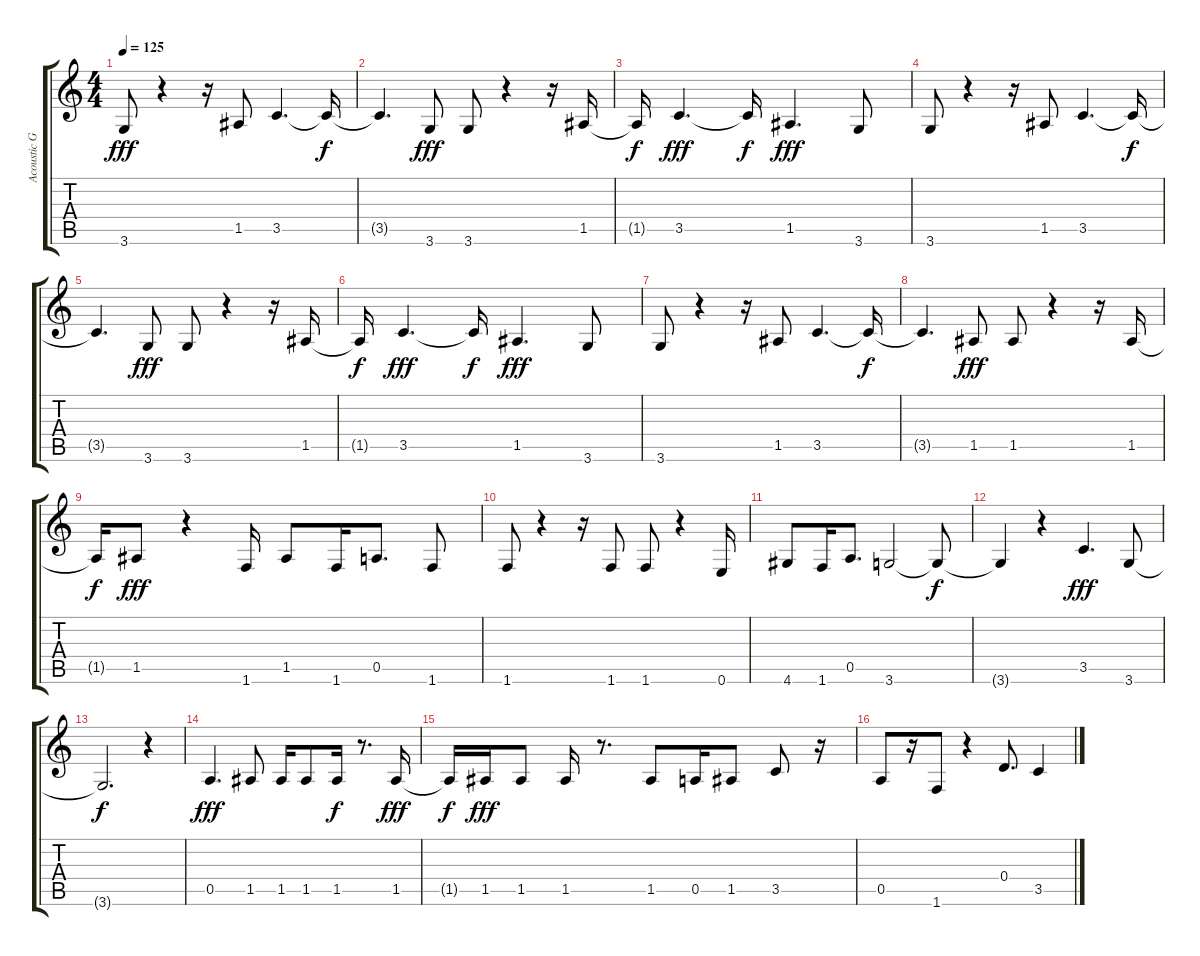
\track ("Acoustic Guitar" "Acoustic G") {instrument acousticguitarnylon}
\staff {score tabs}
\tuning (E4 B3 G3 D3 A2 E2) {hide}
\ts (4 4)
\tempo 125
\clef g2
\ks c
3.6.8{dy fff} r.4 r.16 1.5.8 3.5.4{d} 3.5{t}.16{dy f} |
3.5{t}.4{d} 3.6.8{dy fff} 3.6.8 r.4 r.16 1.5.16 |
1.5{t}.16{dy f} 3.5.4{d dy fff} 3.5{t}.16{dy f} 1.5.4{d dy fff} 3.6.8 |
3.6.8 r.4 r.16 1.5.8 3.5.4{d} 3.5{t}.16{dy f} |
3.5{t}.4{d} 3.6.8{dy fff} 3.6.8 r.4 r.16 1.5.16 |
1.5{t}.16{dy f} 3.5.4{d dy fff} 3.5{t}.16{dy f} 1.5.4{d dy fff} 3.6.8 |
3.6.8 r.4 r.16 1.5.8 3.5.4{d} 3.5{t}.16{dy f} |
3.5{t}.4{d} 1.5.8{dy fff} 1.5.8 r.4 r.16 1.5.16 |
1.5{t}.16{dy f} 1.5.8{dy fff} r.4 1.6.16 1.5.8 1.6.16 0.5.8{d} 1.6.8 |
1.6.8 r.4 r.16 1.6.8 1.6.8 r.4 0.6.16 |
4.6.8 1.6.16 0.5.8{d} 3.6.2 3.6{t}.8{dy f} |
3.6{t}.4 r.4 3.5.4{d dy fff} 3.6.8 |
3.6{t}.2{d dy f} r.4 |
0.5.4{d dy fff} 1.5.8 1.5.16 1.5.8 1.5.16{dy f} r.8{d} 1.5.16{dy fff} |
1.5{t}.16{dy f} 1.5.16{dy fff} 1.5.8 1.5.16 r.8{d} 1.5.8 0.5.16 1.5.8 3.5.8 r.16 |
0.5.8 r.16 1.6.8 r.4 0.4.8{d} 3.5.4
